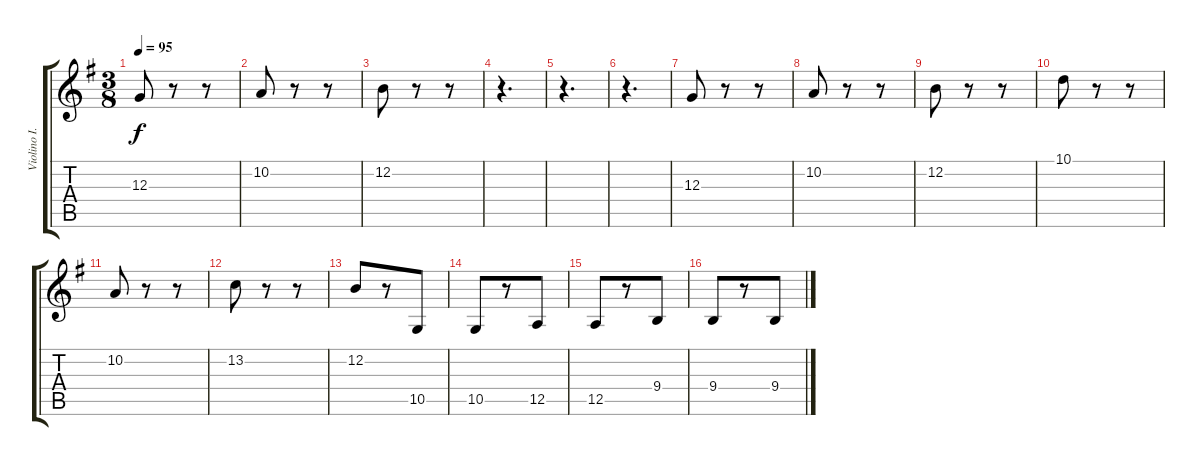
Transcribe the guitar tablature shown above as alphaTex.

\track ("Violino I. di ripieno" "Violino I.") {instrument violin}
\staff {score tabs}
\tuning (E4 B3 G3 D3 A2 E2) {hide}
\ts (3 8)
\tempo 95
\clef g2
\ks g
12.3.8{dy f} r.8 r.8 |
10.2.8 r.8 r.8 |
12.2.8 r.8 r.8 |
r.4{d} |
r.4{d} |
r.4{d} |
12.3.8 r.8 r.8 |
10.2.8 r.8 r.8 |
12.2.8 r.8 r.8 |
10.1.8 r.8 r.8 |
10.2.8 r.8 r.8 |
13.2.8 r.8 r.8 |
12.2.8 r.8 10.5.8 |
10.5.8 r.8 12.5.8 |
12.5.8 r.8 9.4.8 |
9.4.8 r.8 9.4.8
